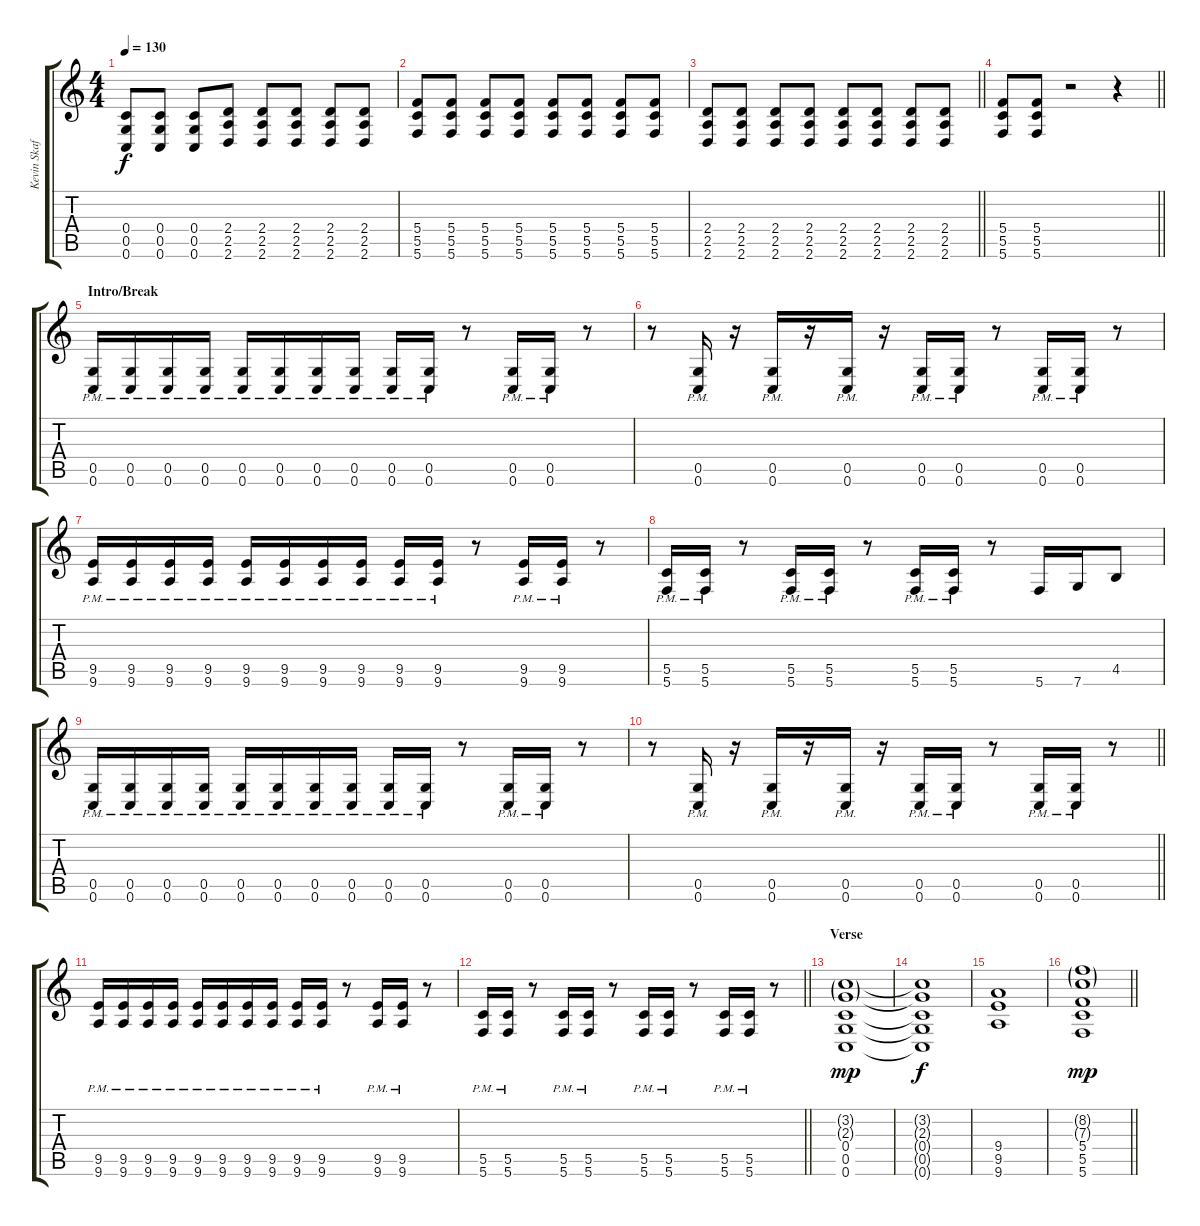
\track ("Kevin Skaff [Lead Guitar]" "Kevin Skaf") {instrument distortionguitar}
\staff {score tabs}
\tuning (D4 A3 F3 C3 G2 C2) {hide}
\ts (4 4)
\tempo 130
\clef g2
\ks c
(0.4 0.5 0.6).8{dy f} (0.4 0.5 0.6).8 (0.4 0.5 0.6).8 (2.4 2.5 2.6).8 (2.4 2.5 2.6).8 (2.4 2.5 2.6).8 (2.4 2.5 2.6).8 (2.4 2.5 2.6).8 |
(5.4 5.5 5.6).8 (5.4 5.5 5.6).8 (5.4 5.5 5.6).8 (5.4 5.5 5.6).8 (5.4 5.5 5.6).8 (5.4 5.5 5.6).8 (5.4 5.5 5.6).8 (5.4 5.5 5.6).8 |
\barLineRight lightlight
(2.4 2.5 2.6).8 (2.4 2.5 2.6).8 (2.4 2.5 2.6).8 (2.4 2.5 2.6).8 (2.4 2.5 2.6).8 (2.4 2.5 2.6).8 (2.4 2.5 2.6).8 (2.4 2.5 2.6).8 |
\barLineRight lightlight
(5.4 5.5 5.6).8 (5.4 5.5 5.6).8 r.2 r.4 |
\section ("" "Intro/Break")
(0.5{pm} 0.6{pm}).16 (0.5{pm} 0.6{pm}).16 (0.5{pm} 0.6{pm}).16 (0.5{pm} 0.6{pm}).16 (0.5{pm} 0.6{pm}).16 (0.5{pm} 0.6{pm}).16 (0.5{pm} 0.6{pm}).16 (0.5{pm} 0.6{pm}).16 (0.5{pm} 0.6{pm}).16 (0.5{pm} 0.6{pm}).16 r.8 (0.5{pm} 0.6{pm}).16 (0.5{pm} 0.6{pm}).16 r.8 |
r.8 (0.5{pm} 0.6{pm}).16 r.16 (0.5{pm} 0.6{pm}).16 r.16 (0.5{pm} 0.6{pm}).16 r.16 (0.5{pm} 0.6{pm}).16 (0.5{pm} 0.6{pm}).16 r.8 (0.5{pm} 0.6{pm}).16 (0.5{pm} 0.6{pm}).16 r.8 |
(9.5{pm} 9.6{pm}).16 (9.5{pm} 9.6{pm}).16 (9.5{pm} 9.6{pm}).16 (9.5{pm} 9.6{pm}).16 (9.5{pm} 9.6{pm}).16 (9.5{pm} 9.6{pm}).16 (9.5{pm} 9.6{pm}).16 (9.5{pm} 9.6{pm}).16 (9.5{pm} 9.6{pm}).16 (9.5{pm} 9.6{pm}).16 r.8 (9.5{pm} 9.6{pm}).16 (9.5{pm} 9.6{pm}).16 r.8 |
(5.5{pm} 5.6{pm}).16 (5.5{pm} 5.6{pm}).16 r.8 (5.5{pm} 5.6{pm}).16 (5.5{pm} 5.6{pm}).16 r.8 (5.5{pm} 5.6{pm}).16 (5.5{pm} 5.6{pm}).16 r.8 5.6.16 7.6.16 4.5.8 |
(0.5{pm} 0.6{pm}).16 (0.5{pm} 0.6{pm}).16 (0.5{pm} 0.6{pm}).16 (0.5{pm} 0.6{pm}).16 (0.5{pm} 0.6{pm}).16 (0.5{pm} 0.6{pm}).16 (0.5{pm} 0.6{pm}).16 (0.5{pm} 0.6{pm}).16 (0.5{pm} 0.6{pm}).16 (0.5{pm} 0.6{pm}).16 r.8 (0.5{pm} 0.6{pm}).16 (0.5{pm} 0.6{pm}).16 r.8 |
\barLineRight lightlight
r.8 (0.5{pm} 0.6{pm}).16 r.16 (0.5{pm} 0.6{pm}).16 r.16 (0.5{pm} 0.6{pm}).16 r.16 (0.5{pm} 0.6{pm}).16 (0.5{pm} 0.6{pm}).16 r.8 (0.5{pm} 0.6{pm}).16 (0.5{pm} 0.6{pm}).16 r.8 |
(9.5{pm} 9.6{pm}).16 (9.5{pm} 9.6{pm}).16 (9.5{pm} 9.6{pm}).16 (9.5{pm} 9.6{pm}).16 (9.5{pm} 9.6{pm}).16 (9.5{pm} 9.6{pm}).16 (9.5{pm} 9.6{pm}).16 (9.5{pm} 9.6{pm}).16 (9.5{pm} 9.6{pm}).16 (9.5{pm} 9.6{pm}).16 r.8 (9.5{pm} 9.6{pm}).16 (9.5{pm} 9.6{pm}).16 r.8 |
\barLineRight lightlight
(5.5{pm} 5.6{pm}).16 (5.5{pm} 5.6{pm}).16 r.8 (5.5{pm} 5.6{pm}).16 (5.5{pm} 5.6{pm}).16 r.8 (5.5{pm} 5.6{pm}).16 (5.5{pm} 5.6{pm}).16 r.8 (5.5{pm} 5.6{pm}).16 (5.5{pm} 5.6{pm}).16 r.8 |
\section ("" "Verse")
(3.2{g} 2.3{g} 0.4 0.5 0.6).1{dy mp} |
(3.2{t} 2.3{t} 0.4{t} 0.5{t} 0.6{t}).1{dy f} |
(9.4 9.5 9.6).1 |
\barLineRight lightlight
(8.2{g} 7.3{g} 5.4 5.5 5.6).1{dy mp}
